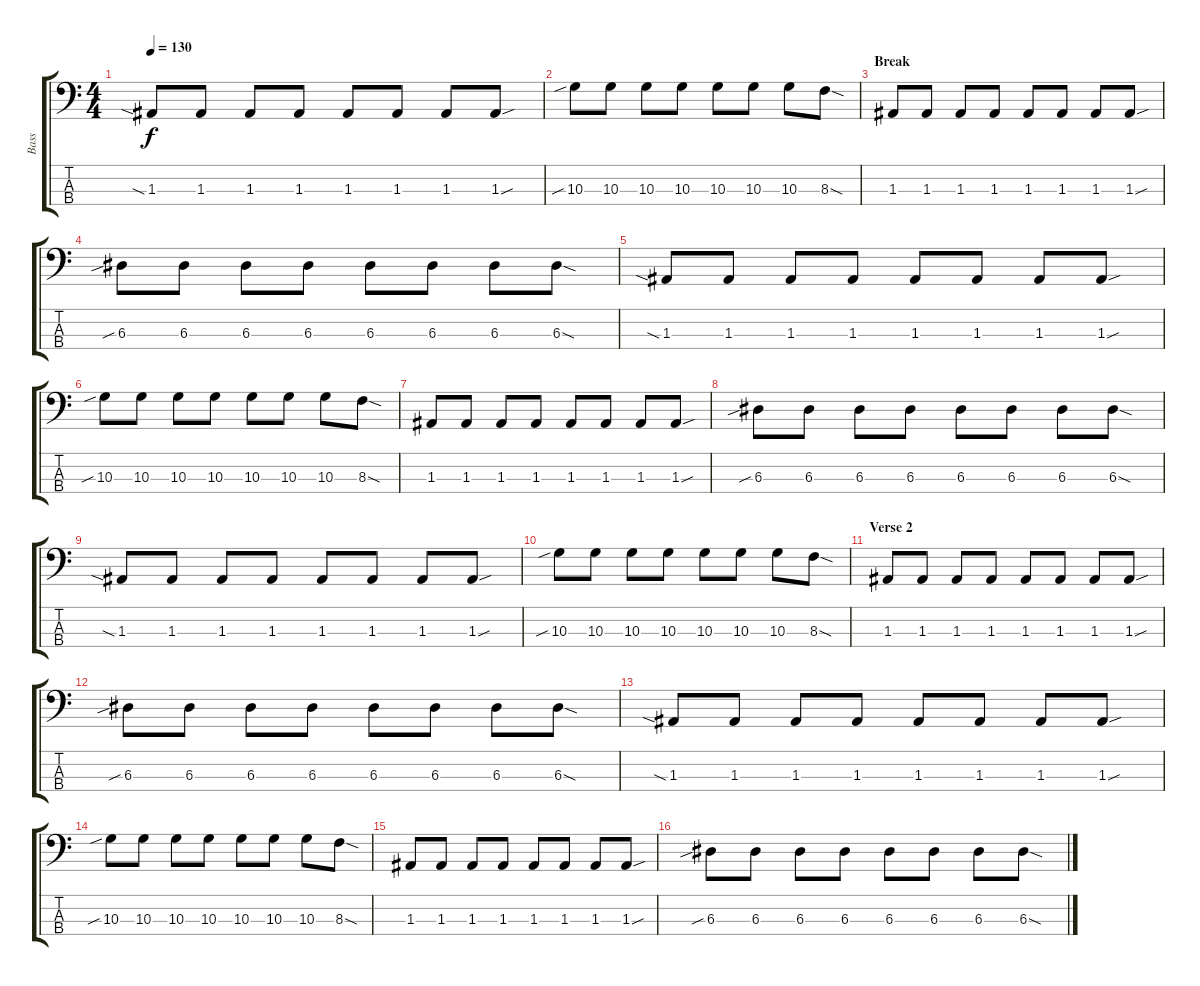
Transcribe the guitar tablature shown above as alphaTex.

\track ("Bass" "Bass") {instrument electricbasspick}
\staff {score tabs}
\tuning (G2 D2 A1 E1) {hide}
\ts (4 4)
\tempo 130
\clef f4
\ks c
1.3{sia}.8{dy f} 1.3.8 1.3.8 1.3.8 1.3.8 1.3.8 1.3.8 1.3{sou}.8 |
10.3{sib}.8 10.3.8 10.3.8 10.3.8 10.3.8 10.3.8 10.3.8 8.3{sod}.8 |
\section ("" "Break")
1.3.8 1.3.8 1.3.8 1.3.8 1.3.8 1.3.8 1.3.8 1.3{sou}.8 |
6.3{sib}.8 6.3.8 6.3.8 6.3.8 6.3.8 6.3.8 6.3.8 6.3{sod}.8 |
1.3{sia}.8 1.3.8 1.3.8 1.3.8 1.3.8 1.3.8 1.3.8 1.3{sou}.8 |
10.3{sib}.8 10.3.8 10.3.8 10.3.8 10.3.8 10.3.8 10.3.8 8.3{sod}.8 |
1.3.8 1.3.8 1.3.8 1.3.8 1.3.8 1.3.8 1.3.8 1.3{sou}.8 |
6.3{sib}.8 6.3.8 6.3.8 6.3.8 6.3.8 6.3.8 6.3.8 6.3{sod}.8 |
1.3{sia}.8 1.3.8 1.3.8 1.3.8 1.3.8 1.3.8 1.3.8 1.3{sou}.8 |
10.3{sib}.8 10.3.8 10.3.8 10.3.8 10.3.8 10.3.8 10.3.8 8.3{sod}.8 |
\section ("" "Verse 2")
1.3.8 1.3.8 1.3.8 1.3.8 1.3.8 1.3.8 1.3.8 1.3{sou}.8 |
6.3{sib}.8 6.3.8 6.3.8 6.3.8 6.3.8 6.3.8 6.3.8 6.3{sod}.8 |
1.3{sia}.8 1.3.8 1.3.8 1.3.8 1.3.8 1.3.8 1.3.8 1.3{sou}.8 |
10.3{sib}.8 10.3.8 10.3.8 10.3.8 10.3.8 10.3.8 10.3.8 8.3{sod}.8 |
1.3.8 1.3.8 1.3.8 1.3.8 1.3.8 1.3.8 1.3.8 1.3{sou}.8 |
6.3{sib}.8 6.3.8 6.3.8 6.3.8 6.3.8 6.3.8 6.3.8 6.3{sod}.8
